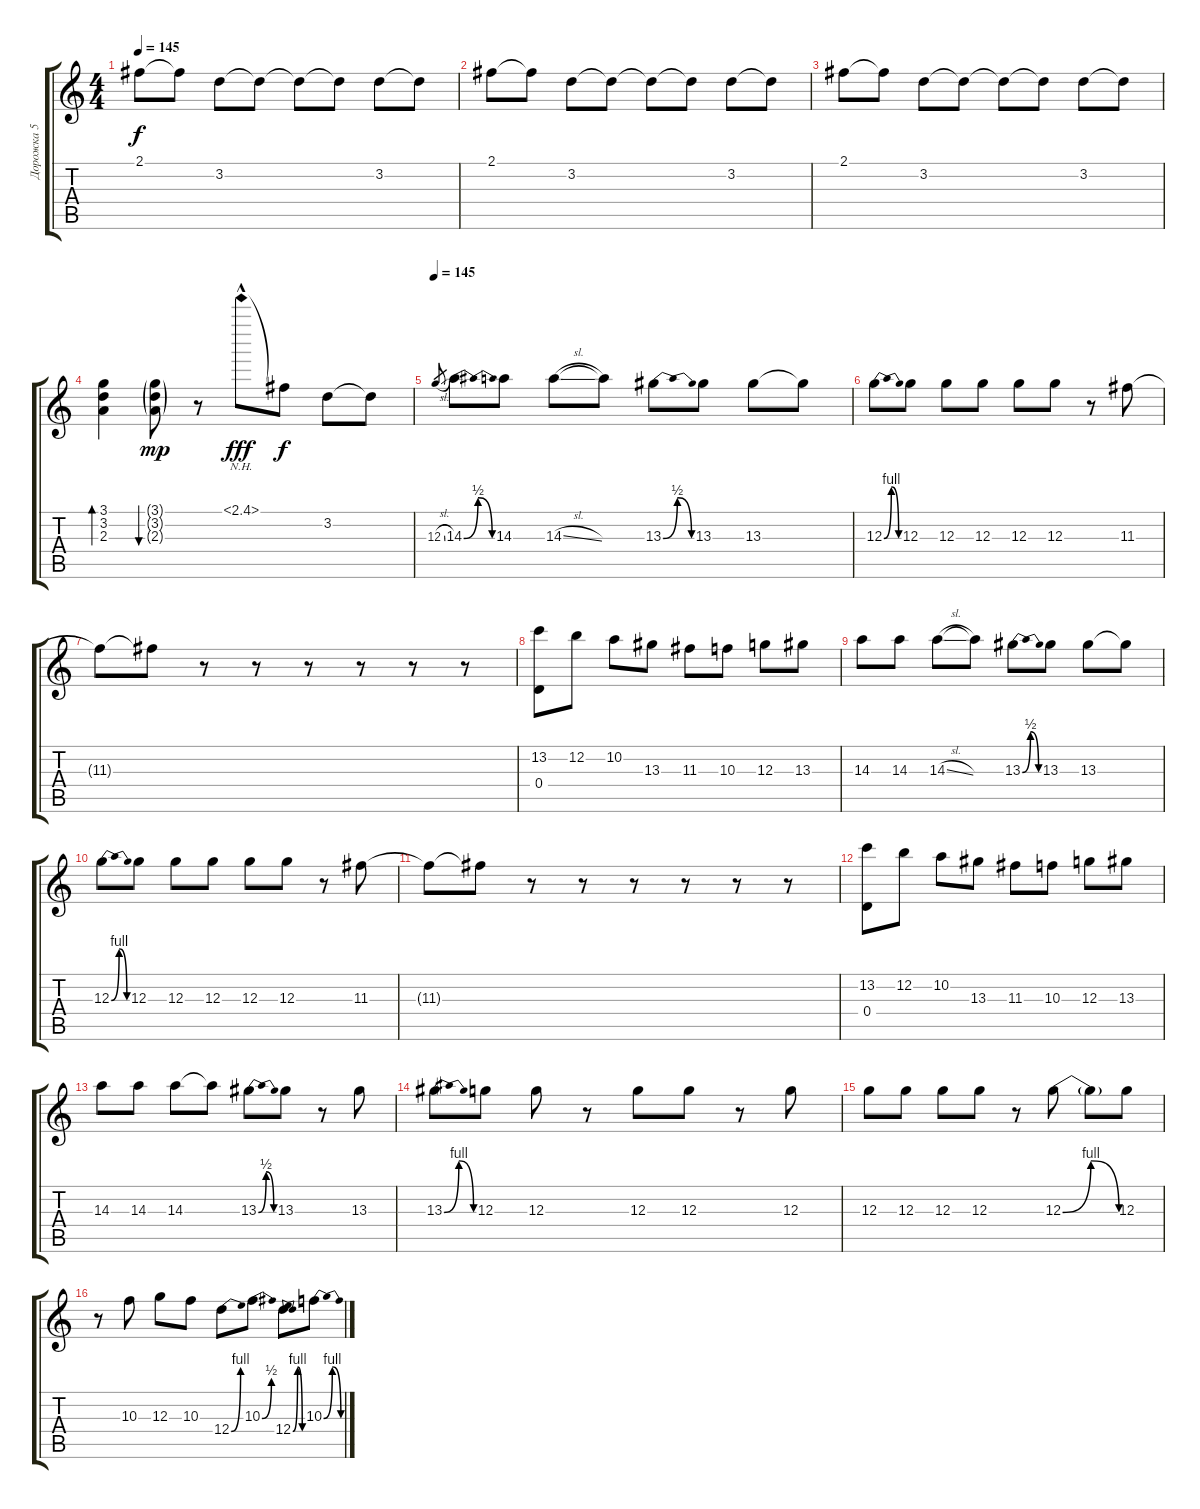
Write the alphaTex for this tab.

\track ("Дорожка 5" "Дорожка 5") {instrument electricguitarjazz}
\staff {score tabs}
\tuning (E4 B3 G3 D3 A2 E2) {hide}
\ts (4 4)
\tempo 145
\clef g2
\ks c
2.1.8{dy f} 2.1{t}.8 3.2.8 3.2{t}.8 3.2{t}.8 3.2{t}.8 3.2.8 3.2{t}.8 |
2.1.8 2.1{t}.8 3.2.8 3.2{t}.8 3.2{t}.8 3.2{t}.8 3.2.8 3.2{t}.8 |
2.1.8 2.1{t}.8 3.2.8 3.2{t}.8 3.2{t}.8 3.2{t}.8 3.2.8 3.2{t}.8 |
(3.1 3.2 2.3).4{bd 480} (3.1{g} 3.2{g} 2.3{g}).8{bu 480 dy mp} r.8 2.1{nh hac}.8{dy fff} 2.1{t}.8{dy f} 3.2.8 3.2{t}.8 |
\tempo 145
12.3{sl}.8{gr} 14.3{be (bendrelease 0 0 15 2 15 2 60 0)}.8{instrument electricguitarjazz} 14.3.8 14.3{sl}.8 14.3{t}.8 13.3{be (bendrelease 0 0 15 2 15 2 60 0)}.8 13.3.8 13.3.8 13.3{t}.8 |
12.3{be (bendrelease 0 0 15 4 15 4 60 0)}.8 12.3.8 12.3.8 12.3.8 12.3.8 12.3.8 r.8 11.3.8 |
11.3{t}.8 11.3{t}.8 r.8 r.8 r.8 r.8 r.8 r.8 |
(13.2 0.4).8 12.2.8 10.2.8 13.3.8 11.3.8 10.3.8 12.3.8 13.3.8 |
14.3.8 14.3.8 14.3{sl}.8 14.3{t}.8 13.3{be (bendrelease 0 0 15 2 15 2 60 0)}.8 13.3.8 13.3.8 13.3{t}.8 |
12.3{be (bendrelease 0 0 15 4 15 4 60 0)}.8 12.3.8 12.3.8 12.3.8 12.3.8 12.3.8 r.8 11.3.8 |
11.3{t}.8 11.3{t}.8 r.8 r.8 r.8 r.8 r.8 r.8 |
(13.2 0.4).8 12.2.8 10.2.8 13.3.8 11.3.8 10.3.8 12.3.8 13.3.8 |
14.3.8 14.3.8 14.3.8 14.3{t}.8 13.3{be (bendrelease 0 0 15 2 15 2 60 0)}.8 13.3.8 r.8 13.3.8 |
13.3{be (bendrelease 0 0 15 4 15 4 60 0)}.8 12.3.8 12.3.8 r.8 12.3.8 12.3.8 r.8 12.3.8 |
12.3.8 12.3.8 12.3.8 12.3.8 r.8 12.3{be (bendrelease 0 0 15 4 15 4 60 0)}.8 12.3{t}.8 12.3.8 |
r.8 10.3.8 12.3.8 10.3.8 12.4{be (bend 0 0 60 4)}.8 10.3{be (bend 0 0 60 2)}.8 12.4{be (bendrelease 0 0 15 4 15 4 60 0)}.8 10.3{be (bendrelease 0 0 15 4 15 4 60 0)}.8
